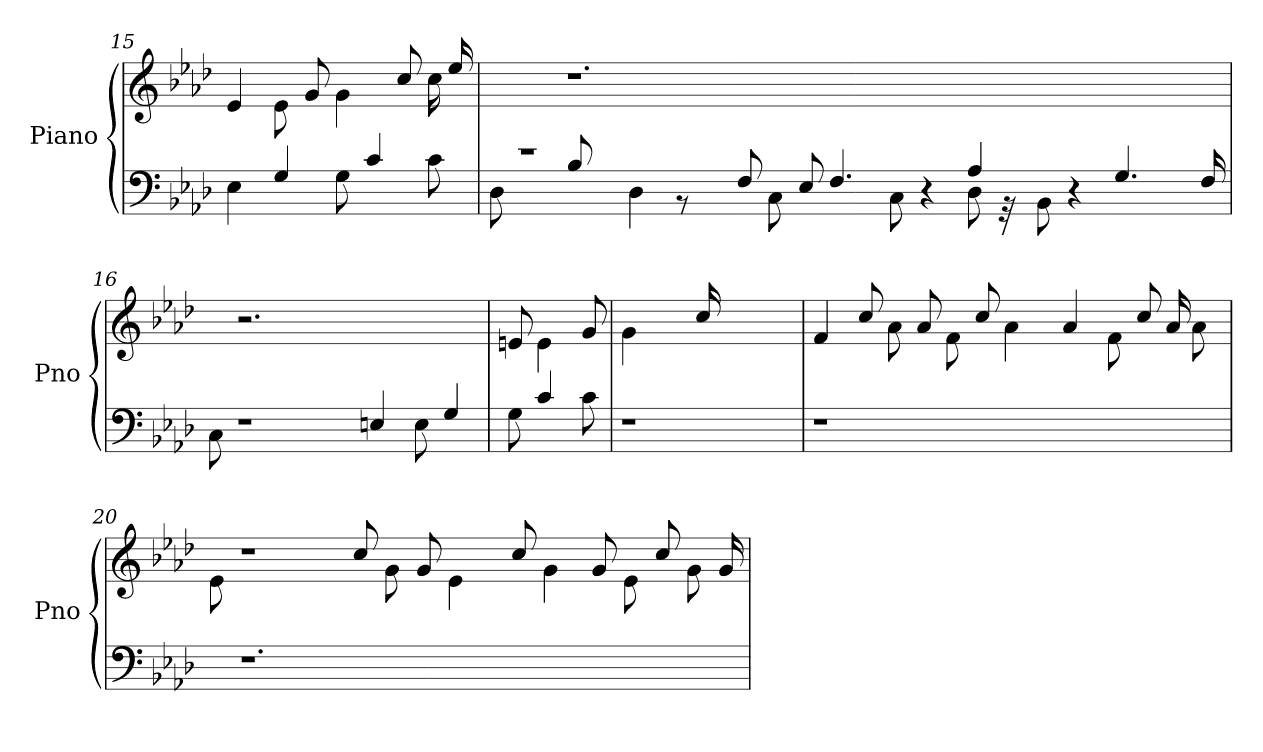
**kern	**kern
*part1	*part1
*staff2	*staff1
*I"Piano	*
*I'Pno	*
*clefF4	*clefG2
*k[b-e-a-d-]	*k[b-e-a-d-]
=15	=15
4E-\	4e-/
4G/	8e-\
.	8g/
8G\	4g\
4c/	.
.	8cc/
8c\	16cc\
.	16ee-/
=16	=16
*^	*
8D-\	4.ryy	4.ryy
1r	.	.
.	8B-/	1.r
.	8ryy	.
.	4D-\	.
.	8r	.
.	4ryy	.
8F/	.	.
*v	*v	*
8C\	.
8E-/	.
4.F/	.
8C\	1ryy
4r	.
*^	*
4A-/	8D-\	.
.	32r	.
.	2ryy	.
8BB-\	.	.
4r	.	.
4.G/	.	4..ryy
.	4ryy	.
.	8ryy	.
16F/	.	.
.	32ryy	.
*v	*v	*
!!LO:LB:g=z
=16	=16
8C\	8ryy
1r	2.r
.	2..ryy
4E/	.
8E\	.
4G/	.
=17	=17
8G\	8e/
4c/	4e\
8c\	8g/
=18	=18
1r	4g\
.	8ryy
.	16cc/
.	2ryy
.	16ryy
=19	=19
1r	4f/
.	8cc/
.	8a-\
.	8a-/
.	8f\
.	8cc/
.	4a-\
2ryy	.
.	4a-/
.	8f\
4ryy	8cc/
.	16a-/
.	8a-\
16ryy	.
=20	=20
8ryy	8e-\
1.r	1r
.	8cc/
.	8g\
.	8g/
.	4e-\
1ryy	.
.	8cc/
.	4g\
.	8g/
.	8e-\
.	8cc/
.	8g\
16ryy	16g/
=	=
*-	*-
